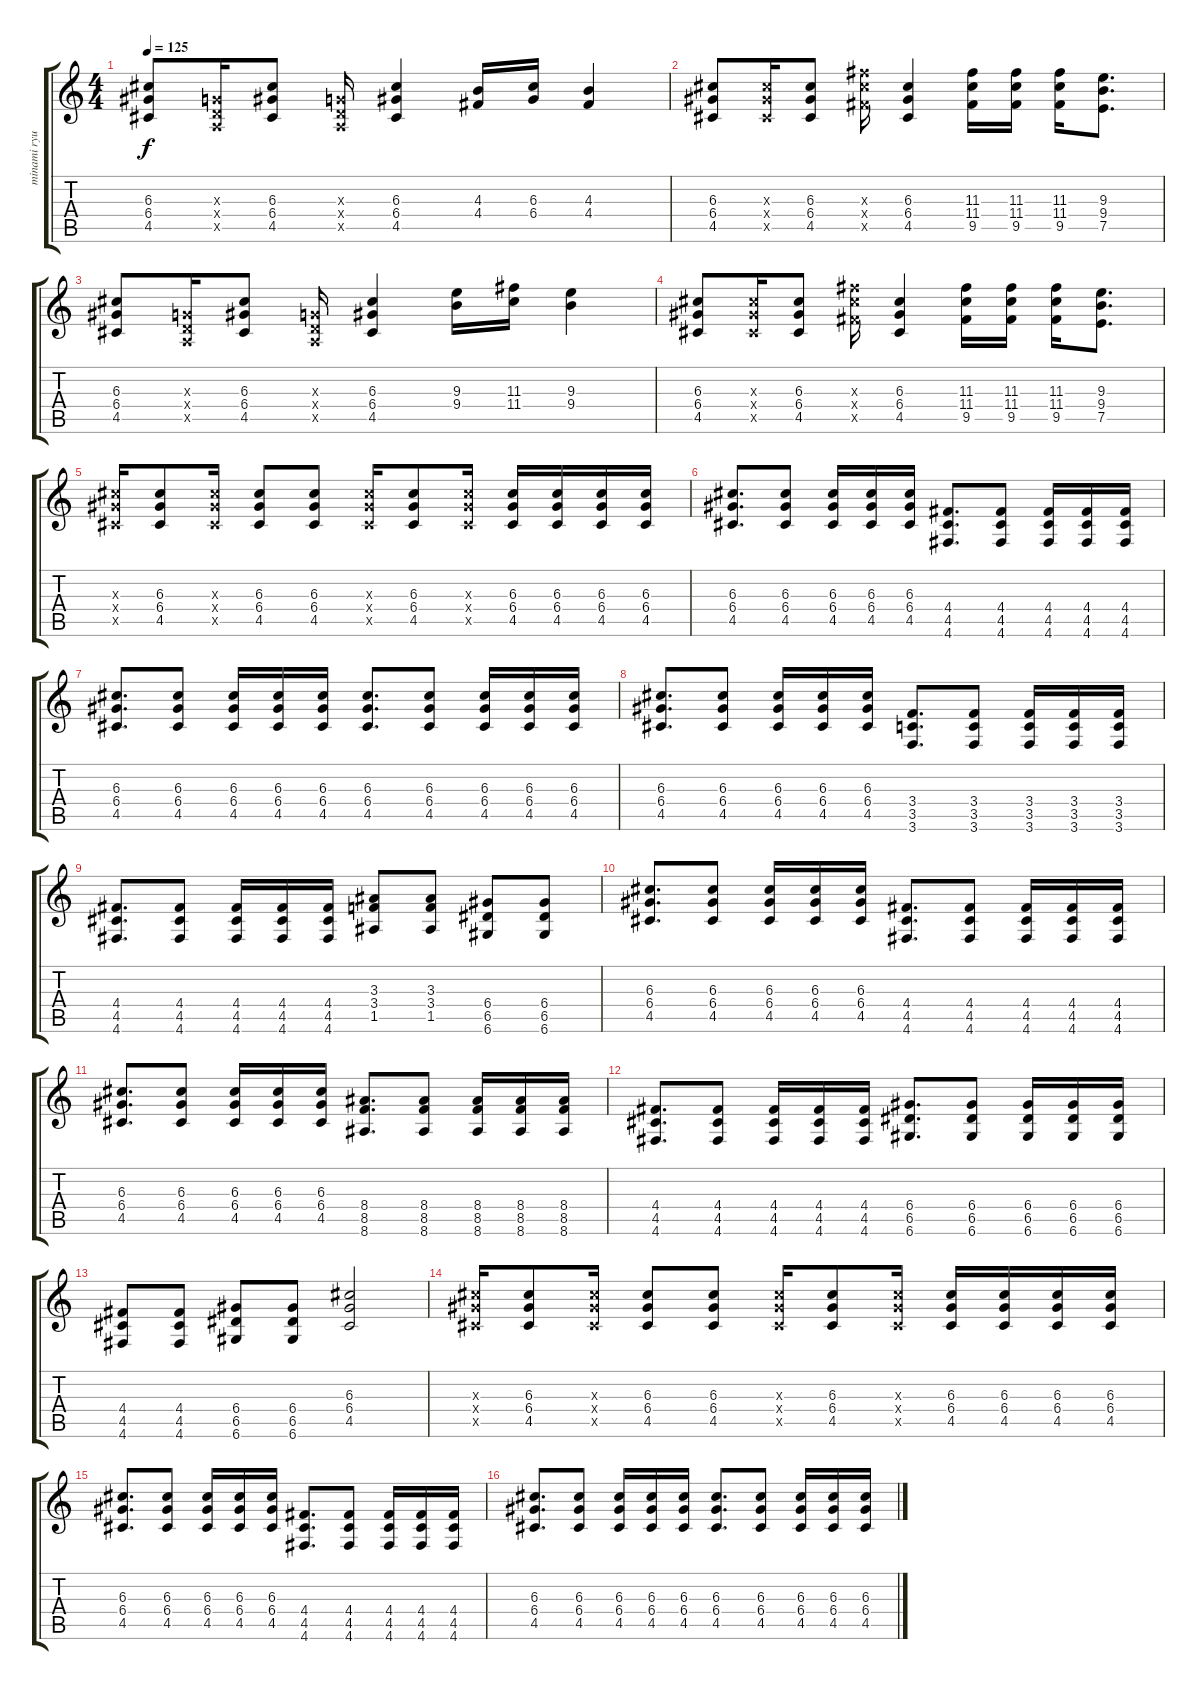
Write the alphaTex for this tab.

\track ("minami ryusuke" "minami ryu") {instrument distortionguitar}
\staff {score tabs}
\tuning (E4 B3 G3 D3 A2 D2) {hide}
\ts (4 4)
\tempo 125
\clef g2
\ks c
(6.3 6.4 4.5).8{dy f} (0.3{x} 0.4{x} 0.5{x}).16 (6.3 6.4 4.5).8 (0.3{x} 0.4{x} 0.5{x}).16 (6.3 6.4 4.5).4 (4.3 4.4).16 (6.3 6.4).16 (4.3 4.4).4 |
(6.3 6.4 4.5).8 (6.3{x} 6.4{x} 4.5{x}).16 (6.3 6.4 4.5).8 (11.3{x} 11.4{x} 9.5{x}).16 (6.3 6.4 4.5).4 (11.3 11.4 9.5).16 (11.3 11.4 9.5).16 (11.3 11.4 9.5).16 (9.3 9.4 7.5).8{d} |
(6.3 6.4 4.5).8 (0.3{x} 0.4{x} 0.5{x}).16 (6.3 6.4 4.5).8 (0.3{x} 0.4{x} 0.5{x}).16 (6.3 6.4 4.5).4 (9.3 9.4).16 (11.3 11.4).16 (9.3 9.4).4 |
(6.3 6.4 4.5).8 (6.3{x} 6.4{x} 4.5{x}).16 (6.3 6.4 4.5).8 (11.3{x} 11.4{x} 9.5{x}).16 (6.3 6.4 4.5).4 (11.3 11.4 9.5).16 (11.3 11.4 9.5).16 (11.3 11.4 9.5).16 (9.3 9.4 7.5).8{d} |
(6.3{x} 6.4{x} 4.5{x}).16 (6.3 6.4 4.5).8 (6.3{x} 6.4{x} 4.5{x}).16 (6.3 6.4 4.5).8 (6.3 6.4 4.5).8 (6.3{x} 6.4{x} 4.5{x}).16 (6.3 6.4 4.5).8 (6.3{x} 6.4{x} 4.5{x}).16 (6.3 6.4 4.5).16 (6.3 6.4 4.5).16 (6.3 6.4 4.5).16 (6.3 6.4 4.5).16 |
(6.3 6.4 4.5).8{d} (6.3 6.4 4.5).8 (6.3 6.4 4.5).16 (6.3 6.4 4.5).16 (6.3 6.4 4.5).16 (4.4 4.5 4.6).8{d} (4.4 4.5 4.6).8 (4.4 4.5 4.6).16 (4.4 4.5 4.6).16 (4.4 4.5 4.6).16 |
(6.3 6.4 4.5).8{d} (6.3 6.4 4.5).8 (6.3 6.4 4.5).16 (6.3 6.4 4.5).16 (6.3 6.4 4.5).16 (6.3 6.4 4.5).8{d} (6.3 6.4 4.5).8 (6.3 6.4 4.5).16 (6.3 6.4 4.5).16 (6.3 6.4 4.5).16 |
(6.3 6.4 4.5).8{d} (6.3 6.4 4.5).8 (6.3 6.4 4.5).16 (6.3 6.4 4.5).16 (6.3 6.4 4.5).16 (3.4 3.5 3.6).8{d} (3.4 3.5 3.6).8 (3.4 3.5 3.6).16 (3.4 3.5 3.6).16 (3.4 3.5 3.6).16 |
(4.4 4.5 4.6).8{d} (4.4 4.5 4.6).8 (4.4 4.5 4.6).16 (4.4 4.5 4.6).16 (4.4 4.5 4.6).16 (3.3 3.4 1.5).8 (3.3 3.4 1.5).8 (6.4 6.5 6.6).8 (6.4 6.5 6.6).8 |
(6.3 6.4 4.5).8{d} (6.3 6.4 4.5).8 (6.3 6.4 4.5).16 (6.3 6.4 4.5).16 (6.3 6.4 4.5).16 (4.4 4.5 4.6).8{d} (4.4 4.5 4.6).8 (4.4 4.5 4.6).16 (4.4 4.5 4.6).16 (4.4 4.5 4.6).16 |
(6.3 6.4 4.5).8{d} (6.3 6.4 4.5).8 (6.3 6.4 4.5).16 (6.3 6.4 4.5).16 (6.3 6.4 4.5).16 (8.4 8.5 8.6).8{d} (8.4 8.5 8.6).8 (8.4 8.5 8.6).16 (8.4 8.5 8.6).16 (8.4 8.5 8.6).16 |
(4.4 4.5 4.6).8{d} (4.4 4.5 4.6).8 (4.4 4.5 4.6).16 (4.4 4.5 4.6).16 (4.4 4.5 4.6).16 (6.4 6.5 6.6).8{d} (6.4 6.5 6.6).8 (6.4 6.5 6.6).16 (6.4 6.5 6.6).16 (6.4 6.5 6.6).16 |
(4.4 4.5 4.6).8 (4.4 4.5 4.6).8 (6.4 6.5 6.6).8 (6.4 6.5 6.6).8 (6.3 6.4 4.5).2 |
(6.3{x} 6.4{x} 4.5{x}).16 (6.3 6.4 4.5).8 (6.3{x} 6.4{x} 4.5{x}).16 (6.3 6.4 4.5).8 (6.3 6.4 4.5).8 (6.3{x} 6.4{x} 4.5{x}).16 (6.3 6.4 4.5).8 (6.3{x} 6.4{x} 4.5{x}).16 (6.3 6.4 4.5).16 (6.3 6.4 4.5).16 (6.3 6.4 4.5).16 (6.3 6.4 4.5).16 |
(6.3 6.4 4.5).8{d} (6.3 6.4 4.5).8 (6.3 6.4 4.5).16 (6.3 6.4 4.5).16 (6.3 6.4 4.5).16 (4.4 4.5 4.6).8{d} (4.4 4.5 4.6).8 (4.4 4.5 4.6).16 (4.4 4.5 4.6).16 (4.4 4.5 4.6).16 |
(6.3 6.4 4.5).8{d} (6.3 6.4 4.5).8 (6.3 6.4 4.5).16 (6.3 6.4 4.5).16 (6.3 6.4 4.5).16 (6.3 6.4 4.5).8{d} (6.3 6.4 4.5).8 (6.3 6.4 4.5).16 (6.3 6.4 4.5).16 (6.3 6.4 4.5).16
